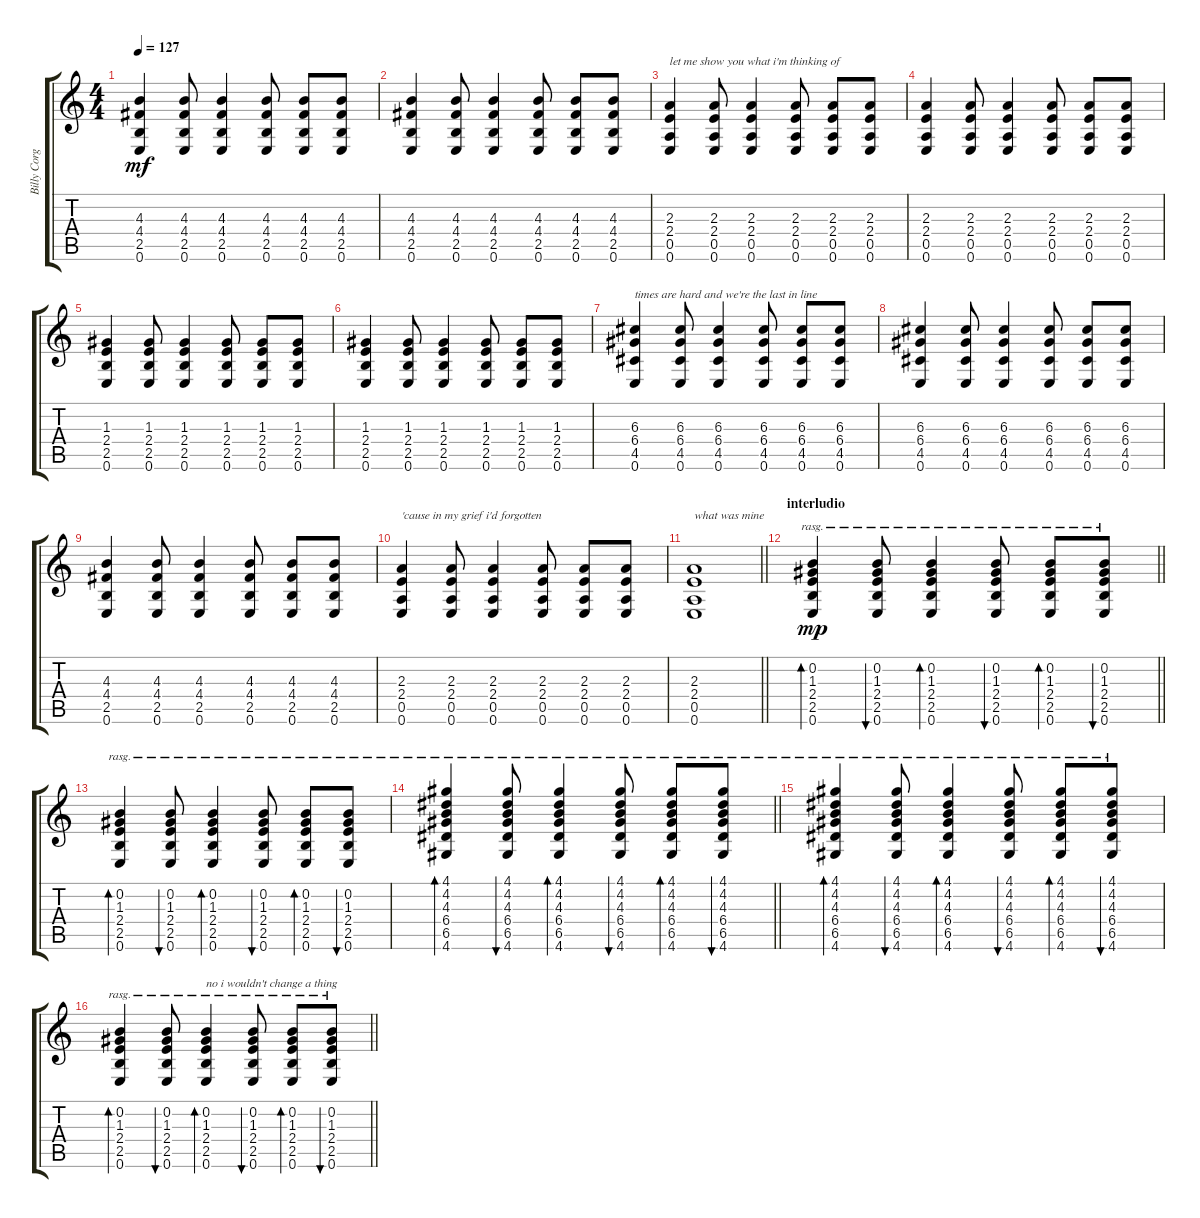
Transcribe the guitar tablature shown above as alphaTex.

\track ("Billy Corgan" "Billy Corg") {instrument acousticguitarsteel}
\staff {score tabs}
\tuning (E4 B3 G3 D3 A2 E2) {hide}
\ts (4 4)
\tempo 127
\clef g2
\ks c
(4.3 4.4 2.5 0.6).4{dy mf} (4.3 4.4 2.5 0.6).8 (4.3 4.4 2.5 0.6).4 (4.3 4.4 2.5 0.6).8 (4.3 4.4 2.5 0.6).8 (4.3 4.4 2.5 0.6).8 |
(4.3 4.4 2.5 0.6).4 (4.3 4.4 2.5 0.6).8 (4.3 4.4 2.5 0.6).4 (4.3 4.4 2.5 0.6).8 (4.3 4.4 2.5 0.6).8 (4.3 4.4 2.5 0.6).8 |
(2.3 2.4 0.5 0.6).4{txt "let me show you what i'm thinking of"} (2.3 2.4 0.5 0.6).8 (2.3 2.4 0.5 0.6).4 (2.3 2.4 0.5 0.6).8 (2.3 2.4 0.5 0.6).8 (2.3 2.4 0.5 0.6).8 |
(2.3 2.4 0.5 0.6).4 (2.3 2.4 0.5 0.6).8 (2.3 2.4 0.5 0.6).4 (2.3 2.4 0.5 0.6).8 (2.3 2.4 0.5 0.6).8 (2.3 2.4 0.5 0.6).8 |
(1.3 2.4 2.5 0.6).4 (1.3 2.4 2.5 0.6).8 (1.3 2.4 2.5 0.6).4 (1.3 2.4 2.5 0.6).8 (1.3 2.4 2.5 0.6).8 (1.3 2.4 2.5 0.6).8 |
(1.3 2.4 2.5 0.6).4 (1.3 2.4 2.5 0.6).8 (1.3 2.4 2.5 0.6).4 (1.3 2.4 2.5 0.6).8 (1.3 2.4 2.5 0.6).8 (1.3 2.4 2.5 0.6).8 |
(6.3 6.4 4.5 0.6).4{txt "times are hard and we're the last in line"} (6.3 6.4 4.5 0.6).8 (6.3 6.4 4.5 0.6).4 (6.3 6.4 4.5 0.6).8 (6.3 6.4 4.5 0.6).8 (6.3 6.4 4.5 0.6).8 |
(6.3 6.4 4.5 0.6).4 (6.3 6.4 4.5 0.6).8 (6.3 6.4 4.5 0.6).4 (6.3 6.4 4.5 0.6).8 (6.3 6.4 4.5 0.6).8 (6.3 6.4 4.5 0.6).8 |
(4.3 4.4 2.5 0.6).4 (4.3 4.4 2.5 0.6).8 (4.3 4.4 2.5 0.6).4 (4.3 4.4 2.5 0.6).8 (4.3 4.4 2.5 0.6).8 (4.3 4.4 2.5 0.6).8 |
(2.3 2.4 0.5 0.6).4{txt "'cause in my grief i'd forgotten "} (2.3 2.4 0.5 0.6).8 (2.3 2.4 0.5 0.6).4 (2.3 2.4 0.5 0.6).8 (2.3 2.4 0.5 0.6).8 (2.3 2.4 0.5 0.6).8 |
\barLineRight lightlight
(2.3 2.4 0.5 0.6).1{txt "what was mine"} |
\section ("" "interludio")
\barLineRight lightlight
(0.2 1.3 2.4 2.5 0.6).4{bd 240 rasg ii dy mp volume 8 instrument acousticguitarsteel} (0.2 1.3 2.4 2.5 0.6).8{bu 120 rasg ii} (0.2 1.3 2.4 2.5 0.6).4{bd 120 rasg ii} (0.2 1.3 2.4 2.5 0.6).8{bu 120 rasg ii} (0.2 1.3 2.4 2.5 0.6).8{bd 120 rasg ii} (0.2 1.3 2.4 2.5 0.6).8{bu 120 rasg ii} |
(0.2 1.3 2.4 2.5 0.6).4{bd 240 rasg ii} (0.2 1.3 2.4 2.5 0.6).8{bu 120 rasg ii} (0.2 1.3 2.4 2.5 0.6).4{bd 120 rasg ii} (0.2 1.3 2.4 2.5 0.6).8{bu 120 rasg ii} (0.2 1.3 2.4 2.5 0.6).8{bd 120 rasg ii} (0.2 1.3 2.4 2.5 0.6).8{bu 120 rasg ii} |
\barLineRight lightlight
(4.1 4.2 4.3 6.4 6.5 4.6).4{bd 240 rasg ii} (4.1 4.2 4.3 6.4 6.5 4.6).8{bu 120 rasg ii} (4.1 4.2 4.3 6.4 6.5 4.6).4{bd 120 rasg ii} (4.1 4.2 4.3 6.4 6.5 4.6).8{bu 120 rasg ii} (4.1 4.2 4.3 6.4 6.5 4.6).8{bd 120 rasg ii} (4.1 4.2 4.3 6.4 6.5 4.6).8{bu 120 rasg ii} |
(4.1 4.2 4.3 6.4 6.5 4.6).4{bd 240 rasg ii} (4.1 4.2 4.3 6.4 6.5 4.6).8{bu 120 rasg ii} (4.1 4.2 4.3 6.4 6.5 4.6).4{bd 120 rasg ii} (4.1 4.2 4.3 6.4 6.5 4.6).8{bu 120 rasg ii} (4.1 4.2 4.3 6.4 6.5 4.6).8{bd 120 rasg ii} (4.1 4.2 4.3 6.4 6.5 4.6).8{bu 120 rasg ii} |
\barLineRight lightlight
(0.2 1.3 2.4 2.5 0.6).4{bd 240 rasg ii} (0.2 1.3 2.4 2.5 0.6).8{bu 120 rasg ii} (0.2 1.3 2.4 2.5 0.6).4{bd 120 rasg ii txt "no i wouldn't change a thing"} (0.2 1.3 2.4 2.5 0.6).8{bu 120 rasg ii} (0.2 1.3 2.4 2.5 0.6).8{bd 120 rasg ii} (0.2 1.3 2.4 2.5 0.6).8{bu 120 rasg ii}
